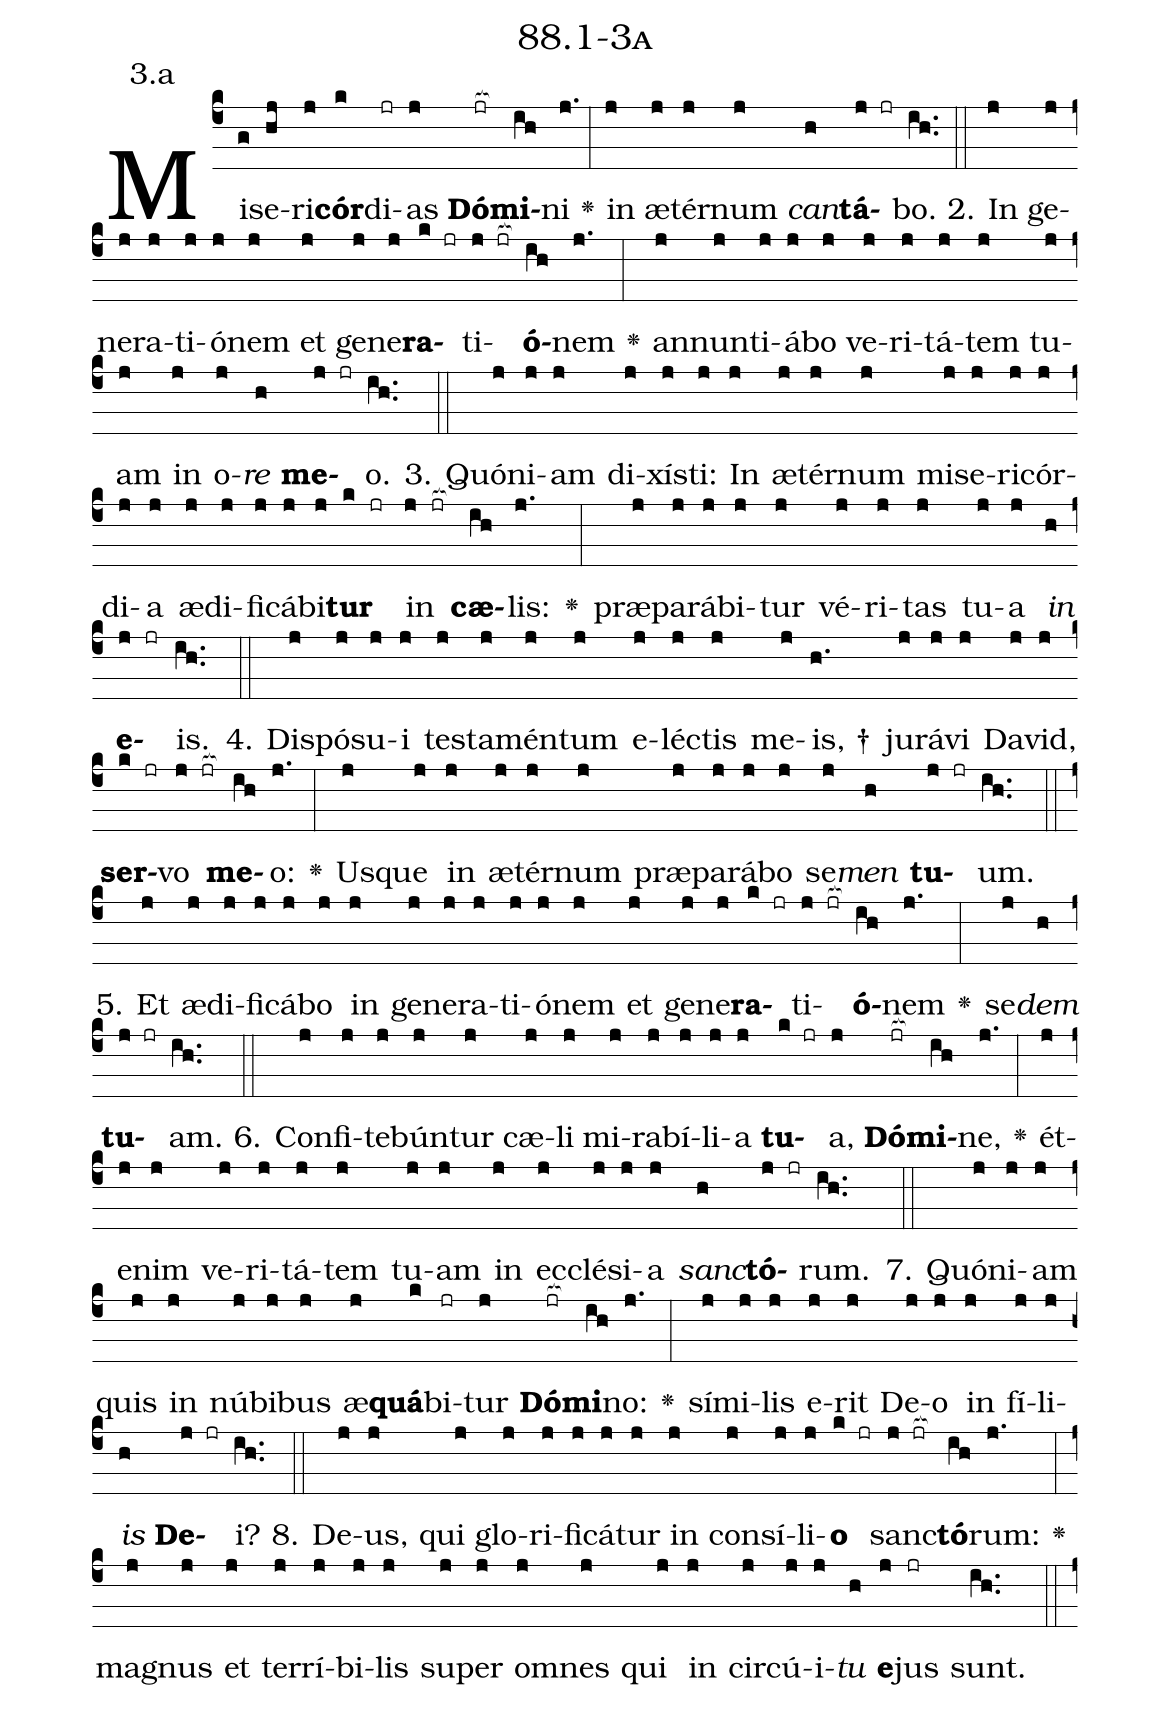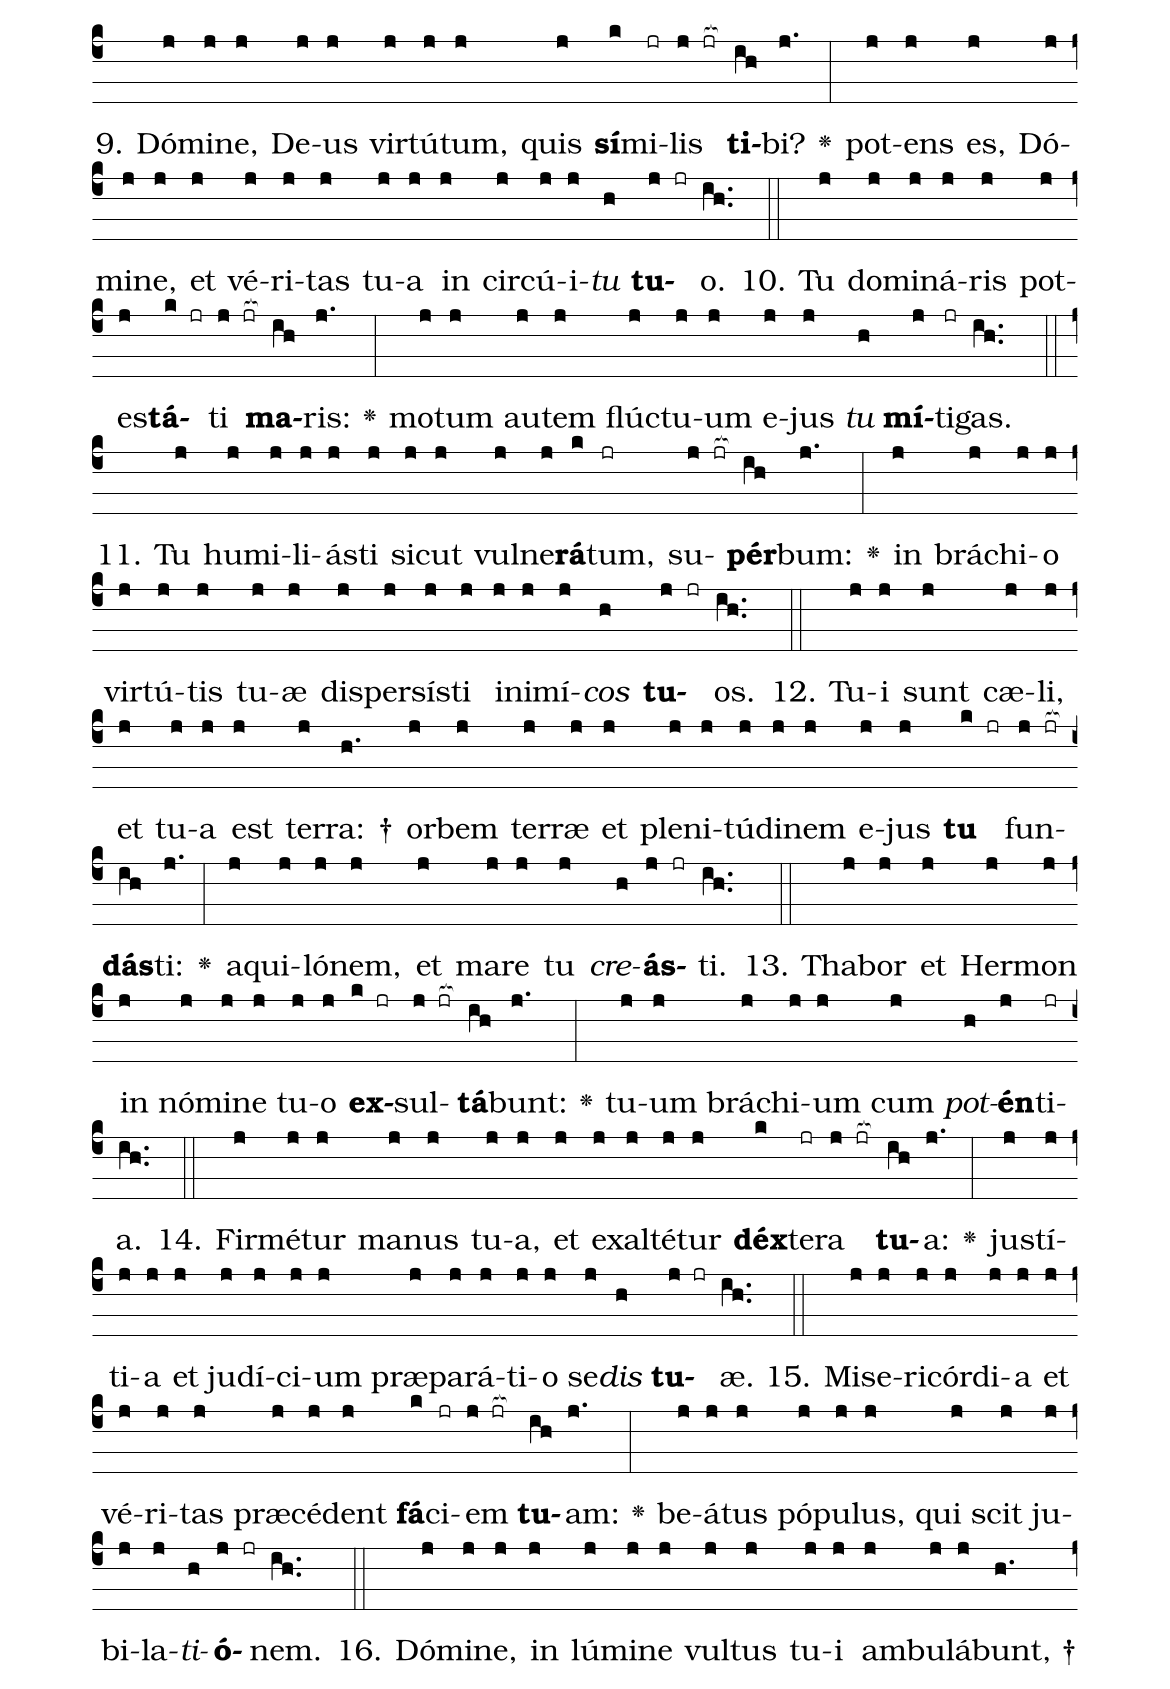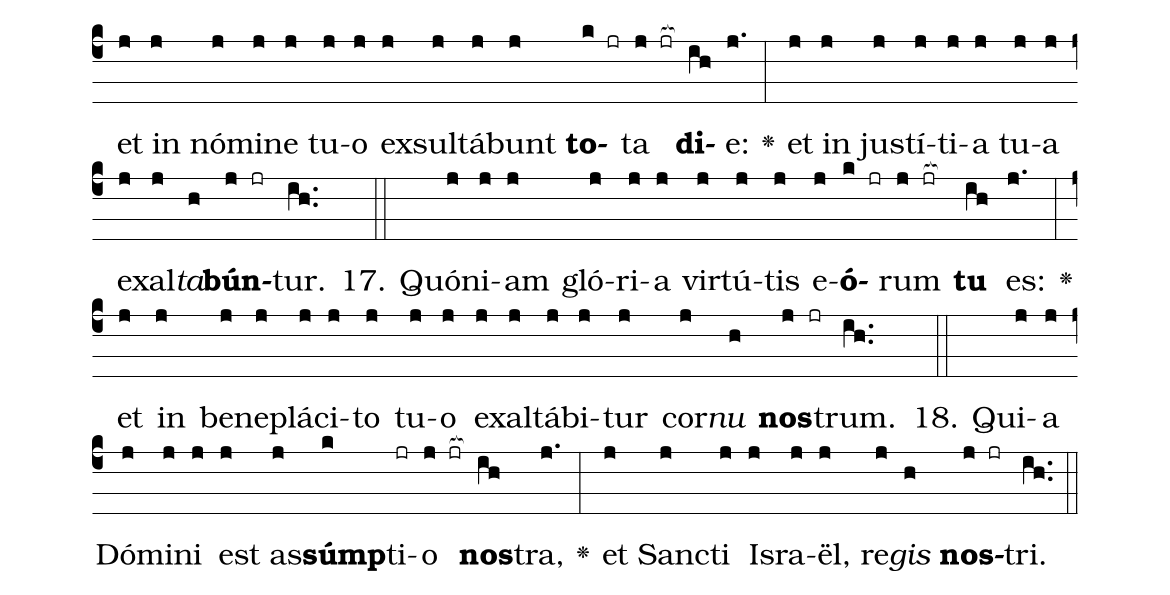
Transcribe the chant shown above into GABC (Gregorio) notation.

name: 88.1-3a;
annotation: 3.a;
%%
(c4)Mi(g)se(hj)ri(j)<b>cór</b>(k)di(jr)as(j) <b>Dó</b>(jr[ocb:1{])<b>mi</b>(ih[ocb:0}])ni(j.) <v>\greheightstar</v>(:) in(j) æ(j)tér(j)num(j) <i>can</i>(h)<b>tá</b>(j jr)bo.(ih..) (::)
2. In(j) ge(j)ne(j)ra(j)ti(j)ó(j)nem(j) et(j) ge(j)ne(j)<b>ra</b>(k jr)ti(j jr[ocb:1{])<b>ó</b>(ih[ocb:0}])nem(j.) <v>\greheightstar</v>(:) an(j)nun(j)ti(j)á(j)bo(j) ve(j)ri(j)tá(j)tem(j) tu(j)am(j) in(j) o(j)<i>re</i>(h) <b>me</b>(j jr)o.(ih..) (::)
3. Quón(j)i(j)am(j) di(j)xís(j)ti:(j) In(j) æ(j)tér(j)num(j) mi(j)se(j)ri(j)cór(j)di(j)a(j) æ(j)di(j)fi(j)cá(j)bi(j)<b>tur</b>(k jr) in(j jr[ocb:1{]) <b>cæ</b>(ih[ocb:0}])lis:(j.) <v>\greheightstar</v>(:) præ(j)pa(j)rá(j)bi(j)tur(j) vé(j)ri(j)tas(j) tu(j)a(j) <i>in</i>(h) <b>e</b>(j jr)is.(ih..) (::)
4. Dis(j)pó(j)su(j)i(j) tes(j)ta(j)mén(j)tum(j) e(j)léc(j)tis(j) me(j)is, †(h.) ju(j)rá(j)vi(j) Da(j)vid,(j) <b>ser</b>(k jr)vo(j jr[ocb:1{]) <b>me</b>(ih[ocb:0}])o:(j.) <v>\greheightstar</v>(:) Us(j)que(j) in(j) æ(j)tér(j)num(j) præ(j)pa(j)rá(j)bo(j) se(j)<i>men</i>(h) <b>tu</b>(j jr)um.(ih..) (::)
5. Et(j) æ(j)di(j)fi(j)cá(j)bo(j) in(j) ge(j)ne(j)ra(j)ti(j)ó(j)nem(j) et(j) ge(j)ne(j)<b>ra</b>(k jr)ti(j jr[ocb:1{])<b>ó</b>(ih[ocb:0}])nem(j.) <v>\greheightstar</v>(:) se(j)<i>dem</i>(h) <b>tu</b>(j jr)am.(ih..) (::)
6. Con(j)fi(j)te(j)bún(j)tur(j) cæ(j)li(j) mi(j)ra(j)bí(j)li(j)a(j) <b>tu</b>(k jr)a,(j) <b>Dó</b>(jr[ocb:1{])<b>mi</b>(ih[ocb:0}])ne,(j.) <v>\greheightstar</v>(:) ét(j)e(j)nim(j) ve(j)ri(j)tá(j)tem(j) tu(j)am(j) in(j) ec(j)clé(j)si(j)a(j) <i>sanc</i>(h)<b>tó</b>(j jr)rum.(ih..) (::)
7. Quón(j)i(j)am(j) quis(j) in(j) nú(j)bi(j)bus(j) æ(j)<b>quá</b>(k)bi(jr)tur(j) <b>Dó</b>(jr[ocb:1{])<b>mi</b>(ih[ocb:0}])no:(j.) <v>\greheightstar</v>(:) sí(j)mi(j)lis(j) e(j)rit(j) De(j)o(j) in(j) fí(j)li(j)<i>is</i>(h) <b>De</b>(j jr)i?(ih..) (::)
8. De(j)us,(j) qui(j) glo(j)ri(j)fi(j)cá(j)tur(j) in(j) con(j)sí(j)li(j)<b>o</b>(k jr) sanc(j jr[ocb:1{])<b>tó</b>(ih[ocb:0}])rum:(j.) <v>\greheightstar</v>(:) ma(j)gnus(j) et(j) ter(j)rí(j)bi(j)lis(j) su(j)per(j) om(j)nes(j) qui(j) in(j) cir(j)cú(j)i(j)<i>tu</i>(h) <b>e</b>(j)jus(jr) sunt.(ih..) (::)
9. Dó(j)mi(j)ne,(j) De(j)us(j) vir(j)tú(j)tum,(j) quis(j) <b>sí</b>(k)mi(jr)lis(j jr[ocb:1{]) <b>ti</b>(ih[ocb:0}])bi?(j.) <v>\greheightstar</v>(:) pot(j)ens(j) es,(j) Dó(j)mi(j)ne,(j) et(j) vé(j)ri(j)tas(j) tu(j)a(j) in(j) cir(j)cú(j)i(j)<i>tu</i>(h) <b>tu</b>(j jr)o.(ih..) (::)
10. Tu(j) do(j)mi(j)ná(j)ris(j) pot(j)es(j)<b>tá</b>(k jr)ti(j jr[ocb:1{]) <b>ma</b>(ih[ocb:0}])ris:(j.) <v>\greheightstar</v>(:) mo(j)tum(j) au(j)tem(j) flúc(j)tu(j)um(j) e(j)jus(j) <i>tu</i>(h) <b>mí</b>(j)ti(jr)gas.(ih..) (::)
11. Tu(j) hu(j)mi(j)li(j)ás(j)ti(j) sic(j)ut(j) vul(j)ne(j)<b>rá</b>(k)tum,(jr) su(j jr[ocb:1{])<b>pér</b>(ih[ocb:0}])bum:(j.) <v>\greheightstar</v>(:) in(j) brá(j)chi(j)o(j) vir(j)tú(j)tis(j) tu(j)æ(j) di(j)sper(j)sís(j)ti(j) in(j)i(j)mí(j)<i>cos</i>(h) <b>tu</b>(j jr)os.(ih..) (::)
12. Tu(j)i(j) sunt(j) cæ(j)li,(j) et(j) tu(j)a(j) est(j) ter(j)ra: †(h.) or(j)bem(j) ter(j)ræ(j) et(j) ple(j)ni(j)tú(j)di(j)nem(j) e(j)jus(j) <b>tu</b>(k jr) fun(j jr[ocb:1{])<b>dás</b>(ih[ocb:0}])ti:(j.) <v>\greheightstar</v>(:) a(j)qui(j)ló(j)nem,(j) et(j) ma(j)re(j) tu(j) <i>cre</i>(h)<b>ás</b>(j jr)ti.(ih..) (::)
13. Tha(j)bor(j) et(j) Her(j)mon(j) in(j) nó(j)mi(j)ne(j) tu(j)o(j) <b>ex</b>(k jr)sul(j jr[ocb:1{])<b>tá</b>(ih[ocb:0}])bunt:(j.) <v>\greheightstar</v>(:) tu(j)um(j) brá(j)chi(j)um(j) cum(j) <i>pot</i>(h)<b>én</b>(j)ti(jr)a.(ih..) (::)
14. Fir(j)mé(j)tur(j) ma(j)nus(j) tu(j)a,(j) et(j) ex(j)al(j)té(j)tur(j) <b>déx</b>(k)te(jr)ra(j jr[ocb:1{]) <b>tu</b>(ih[ocb:0}])a:(j.) <v>\greheightstar</v>(:) jus(j)tí(j)ti(j)a(j) et(j) ju(j)dí(j)ci(j)um(j) præ(j)pa(j)rá(j)ti(j)o(j) se(j)<i>dis</i>(h) <b>tu</b>(j jr)æ.(ih..) (::)
15. Mi(j)se(j)ri(j)cór(j)di(j)a(j) et(j) vé(j)ri(j)tas(j) præ(j)cé(j)dent(j) <b>fá</b>(k)ci(jr)em(j jr[ocb:1{]) <b>tu</b>(ih[ocb:0}])am:(j.) <v>\greheightstar</v>(:) be(j)á(j)tus(j) pó(j)pu(j)lus,(j) qui(j) scit(j) ju(j)bi(j)la(j)<i>ti</i>(h)<b>ó</b>(j jr)nem.(ih..) (::)
16. Dó(j)mi(j)ne,(j) in(j) lú(j)mi(j)ne(j) vul(j)tus(j) tu(j)i(j) am(j)bu(j)lá(j)bunt, †(h.) et(j) in(j) nó(j)mi(j)ne(j) tu(j)o(j) ex(j)sul(j)tá(j)bunt(j) <b>to</b>(k jr)ta(j jr[ocb:1{]) <b>di</b>(ih[ocb:0}])e:(j.) <v>\greheightstar</v>(:) et(j) in(j) jus(j)tí(j)ti(j)a(j) tu(j)a(j) ex(j)al(j)<i>ta</i>(h)<b>bún</b>(j jr)tur.(ih..) (::)
17. Quón(j)i(j)am(j) gló(j)ri(j)a(j) vir(j)tú(j)tis(j) e(j)<b>ó</b>(k jr)rum(j jr[ocb:1{]) <b>tu</b>(ih[ocb:0}]) es:(j.) <v>\greheightstar</v>(:) et(j) in(j) be(j)ne(j)plá(j)ci(j)to(j) tu(j)o(j) ex(j)al(j)tá(j)bi(j)tur(j) cor(j)<i>nu</i>(h) <b>nos</b>(j jr)trum.(ih..) (::)
18. Qui(j)a(j) Dó(j)mi(j)ni(j) est(j) as(j)<b>súmp</b>(k)ti(jr)o(j jr[ocb:1{]) <b>nos</b>(ih[ocb:0}])tra,(j.) <v>\greheightstar</v>(:) et(j) Sanc(j)ti(j) Is(j)ra(j)ël,(j) re(j)<i>gis</i>(h) <b>nos</b>(j jr)tri.(ih..) (::)
